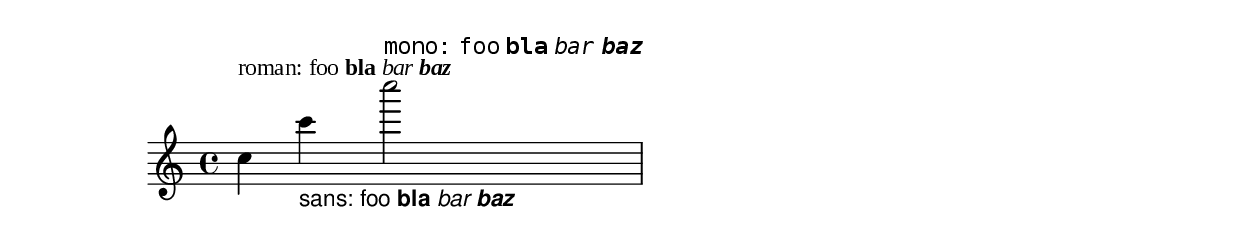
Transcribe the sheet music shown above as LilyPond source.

\version "2.18.0"

\header {
  lsrtags = "text, tweaks-and-overrides"

  texidoc = "
The default font families for text can be overridden with
@code{make-pango-font-tree}.

"
  doctitle = "Changing the default text font family"
}

\paper {
  % change for other default global staff size.
  myStaffSize = #20
  %{
     run
         lilypond -dshow-available-fonts blabla
     to show all fonts available in the process log.
  %}

  #(define fonts
    (make-pango-font-tree "Times New Roman"
                          "Nimbus Sans,Nimbus Sans L"
                          "Luxi Mono"
;;                        "Helvetica"
;;                        "Courier"
     (/ myStaffSize 20)))
}

\relative c'' {
  c4^\markup {
    roman: foo \bold bla \italic bar \italic \bold baz
  }
  c'4_\markup {
    \override #'(font-family . sans)
    {
      sans: foo \bold bla \italic bar \italic \bold baz
    }
  }
  c'2^\markup {
    \override #'(font-family . typewriter)
    {
      mono: foo \bold bla \italic bar \italic \bold baz
    }
  }
}
